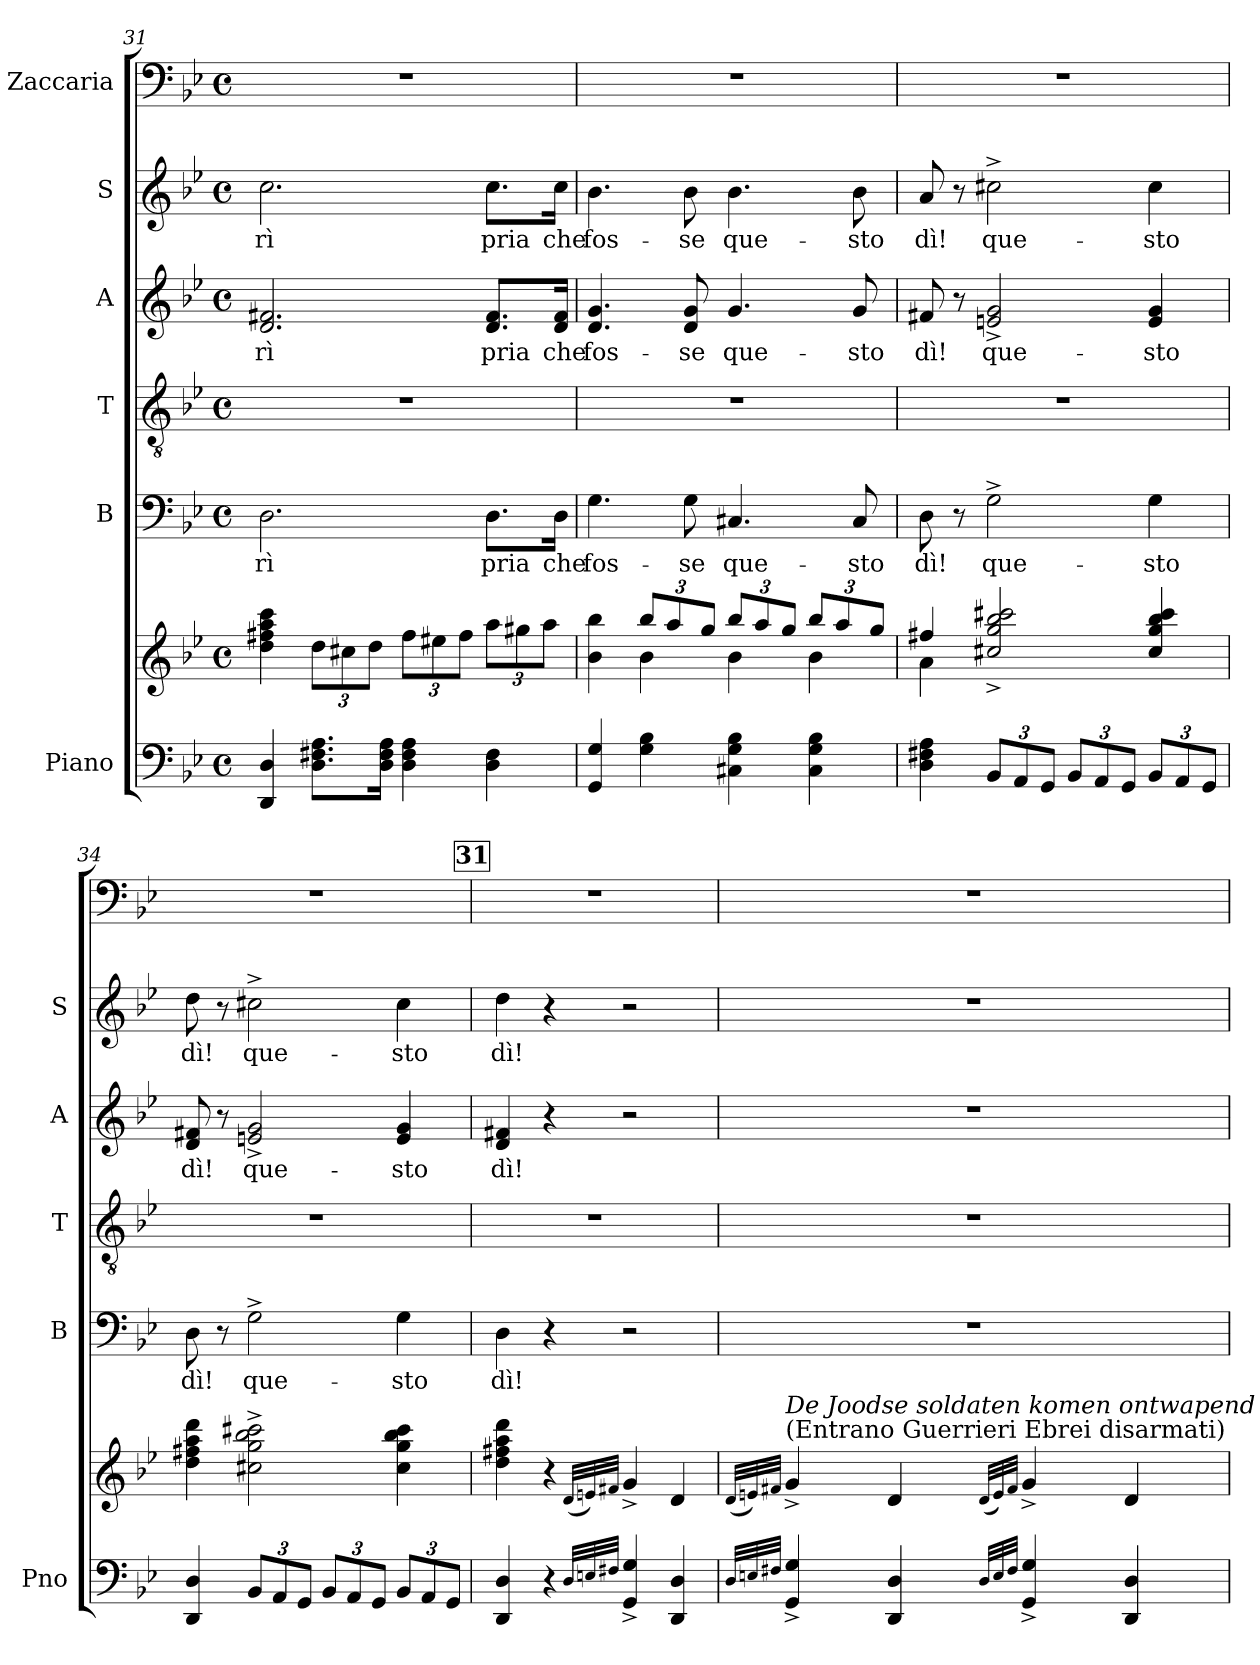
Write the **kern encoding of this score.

**kern	**kern	**kern	**text	**kern	**kern	**text	**kern	**text	**kern
*part6	*part6	*part5	*part5	*part4	*part3	*part3	*part2	*part2	*part1
*staff7	*staff6	*staff5	*staff5	*staff4	*staff3	*staff3	*staff2	*staff2	*staff1
*I"Piano	*	*I"B	*	*I"T	*I"A	*	*I"S	*	*I"Zaccaria
*I'Pno	*	*I'B	*	*I'T	*I'A	*	*I'S	*	*
*clefF4	*clefG2	*clefF4	*	*clefGv2	*clefG2	*	*clefG2	*	*clefF4
*k[b-e-]	*k[b-e-]	*k[b-e-]	*	*k[b-e-]	*k[b-e-]	*	*k[b-e-]	*	*k[b-e-]
*M4/4	*M4/4	*M4/4	*	*M4/4	*M4/4	*	*M4/4	*	*M4/4
*met(c)	*met(c)	*met(c)	*	*met(c)	*met(c)	*	*met(c)	*	*met(c)
=31	=31	=31	=31	=31	=31	=31	=31	=31	=31
!	!	!	!LO:LY:b	!	!	!LO:LY:b	!	!LO:LY:b	!
4DD/ 4D/	4dd\ 4ff#X\ 4aa\ 4ccc\	2.D\	-rì	1r	2.d/ 2.f#X!/	-rì	2.cc\	-rì	1r
*	*Xbrackettup	*	*	*	*	*	*	*	*
8.D\ 8.F#X\ 8.A\L	12dd\L	.	.	.	.	.	.	.	.
.	12cc#X\	.	.	.	.	.	.	.	.
.	12dd\J	.	.	.	.	.	.	.	.
16D\ 16F#\ 16A\Jk	.	.	.	.	.	.	.	.	.
4D\ 4F#\ 4A\	12ff#\L	.	.	.	.	.	.	.	.
.	12ee#X\	.	.	.	.	.	.	.	.
.	12ff#\J	.	.	.	.	.	.	.	.
!	!	!	!LO:LY:b	!	!	!LO:LY:b	!	!LO:LY:b	!
4D\ 4F#\	12aa\L	8.D\L	pria	.	8.d/ 8.f#!/L	pria	8.cc\L	pria	.
.	12gg#X\	.	.	.	.	.	.	.	.
.	12aa\J	.	.	.	.	.	.	.	.
!	!	!	!LO:LY:b	!	!	!LO:LY:b	!	!LO:LY:b	!
.	.	16D\Jk	che	.	16d/ 16f#!/Jk	che	16cc\Jk	che	.
!!LO:PB:g=z
=32	=32	=32	=32	=32	=32	=32	=32	=32	=32
*	*^	*	*	*	*	*	*	*	*
!	!	!	!	!LO:LY:b	!	!	!LO:LY:b	!	!LO:LY:b	!
4GG/ 4G/	4b-\ 4bb-\	4ryy	4.G\	fos-	1r	4.d/ 4.g!/	fos-	4.b-\	fos-	1r
4G\ 4B-\	12bb-/L	4b-\	.	.	.	.	.	.	.	.
.	12aa/	.	.	.	.	.	.	.	.	.
!	!	!	!	!LO:LY:b	!	!	!LO:LY:b	!	!LO:LY:b	!
.	.	.	8G\	-se	.	8d/ 8g!/	-se	8b-\	-se	.
.	12gg/J	.	.	.	.	.	.	.	.	.
!	!	!	!	!LO:LY:b	!	!	!LO:LY:b	!	!LO:LY:b	!
4C#X\ 4G\ 4B-\	12bb-/L	4b-\	4.C#X/	que-	.	4.g/	que-	4.b-\	que-	.
.	12aa/	.	.	.	.	.	.	.	.	.
.	12gg/J	.	.	.	.	.	.	.	.	.
4C#\ 4G\ 4B-\	12bb-/L	4b-\	.	.	.	.	.	.	.	.
.	12aa/	.	.	.	.	.	.	.	.	.
!	!	!	!	!LO:LY:b	!	!	!LO:LY:b	!	!LO:LY:b	!
.	.	.	8C#/	-sto	.	8g/	-sto	8b-\	-sto	.
.	12gg/J	.	.	.	.	.	.	.	.	.
=33	=33	=33	=33	=33	=33	=33	=33	=33	=33	=33
!	!	!	!	!LO:LY:b	!	!	!LO:LY:b	!	!LO:LY:b	!
4D\ 4F#X\ 4A\	4ff#X/	4a\	8D\	dì!	1r	8f#X/	dì!	8a/	dì!	1r
.	.	.	8r	.	.	8r	.	8r	.	.
*Xbrackettup	*	*	*	*	*	*	*	*	*	*
!	!	!	!	!LO:LY:b	!	!	!LO:LY:b	!	!LO:LY:b	!
12BB-/L	2cc#X/^ 2gg/^ 2bb-/^ 2ccc#X/^	2.ryy	2G^\	que-	.	2en/^ 2g!/^	que-	2cc#X^\	que-	.
12AA/	.	.	.	.	.	.	.	.	.	.
12GG/J	.	.	.	.	.	.	.	.	.	.
12BB-/L	.	.	.	.	.	.	.	.	.	.
12AA/	.	.	.	.	.	.	.	.	.	.
12GG/J	.	.	.	.	.	.	.	.	.	.
!	!	!	!	!LO:LY:b	!	!	!LO:LY:b	!	!LO:LY:b	!
12BB-/L	4cc#/ 4gg/ 4bb-/ 4ccc#/	.	4G\	-sto	.	4e/ 4g!/	-sto	4cc#\	-sto	.
12AA/	.	.	.	.	.	.	.	.	.	.
12GG/J	.	.	.	.	.	.	.	.	.	.
*	*v	*v	*	*	*	*	*	*	*	*
=34	=34	=34	=34	=34	=34	=34	=34	=34	=34
!	!	!	!LO:LY:b	!	!	!LO:LY:b	!	!LO:LY:b	!
4DD/ 4D/	4dd\ 4ff#X\ 4aa\ 4ddd\	8D\	dì!	1r	8d/ 8f#X!/	dì!	8dd\	dì!	1r
.	.	8r	.	.	8r	.	8r	.	.
!	!	!	!LO:LY:b	!	!	!LO:LY:b	!	!LO:LY:b	!
12BB-/L	2cc#X\^ 2gg\^ 2bb-\^ 2ccc#X\^	2G^\	que-	.	2en/^ 2g!/^	que-	2cc#X^\	que-	.
12AA/	.	.	.	.	.	.	.	.	.
12GG/J	.	.	.	.	.	.	.	.	.
12BB-/L	.	.	.	.	.	.	.	.	.
12AA/	.	.	.	.	.	.	.	.	.
12GG/J	.	.	.	.	.	.	.	.	.
!	!	!	!LO:LY:b	!	!	!LO:LY:b	!	!LO:LY:b	!
12BB-/L	4cc#\ 4gg\ 4bb-\ 4ccc#\	4G\	-sto	.	4e/ 4g!/	-sto	4cc#\	-sto	.
12AA/	.	.	.	.	.	.	.	.	.
12GG/J	.	.	.	.	.	.	.	.	.
!!LO:REH:place=s1:a:B:fs=14:t=31
=35	=35	=35	=35	=35	=35	=35	=35	=35	=35
!	!	!	!LO:LY:b	!	!	!LO:LY:b	!	!LO:LY:b	!
4DD/ 4D/	4dd\ 4ff#X\ 4aa\ 4ddd\	4D\	dì!	1r	4d/ 4f#X!/	dì!	4dd\	dì!	1r
4r	4r	4r	.	.	4r	.	4r	.	.
32qD/LLL	(32qd/LLL	.	.	.	.	.	.	.	.
32qEn/	32qen/)	.	.	.	.	.	.	.	.
32qF#X/JJJ	32qf#X/JJJ	.	.	.	.	.	.	.	.
4GG/^ 4G/^	4g^/	2r	.	.	2r	.	2r	.	.
4DD/ 4D/	4d/	.	.	.	.	.	.	.	.
!!LO:LB:g=z
=36	=36	=36	=36	=36	=36	=36	=36	=36	=36
32qD/LLL	(32qd/LLL	.	.	.	.	.	.	.	.
32qEn/	32qen/)	.	.	.	.	.	.	.	.
32qF#X/JJJ	32qf#X/JJJ	.	.	.	.	.	.	.	.
!	!LO:TX:a:t=(Entrano Guerrieri Ebrei disarmati)	!	!	!	!	!	!	!	!
!	!LO:TX:a:i:t=De Joodse soldaten komen ontwapend binnen	!	!	!	!	!	!	!	!
4GG/^ 4G/^	4g^/	1r	.	1r	1r	.	1r	.	1r
4DD/ 4D/	4d/	.	.	.	.	.	.	.	.
32qD/LLL	(32qd/LLL	.	.	.	.	.	.	.	.
32qE/	32qe/)	.	.	.	.	.	.	.	.
32qF#/JJJ	32qf#/JJJ	.	.	.	.	.	.	.	.
4GG/^ 4G/^	4g^/	.	.	.	.	.	.	.	.
4DD/ 4D/	4d/	.	.	.	.	.	.	.	.
=	=	=	=	=	=	=	=	=	=
*-	*-	*-	*-	*-	*-	*-	*-	*-	*-
